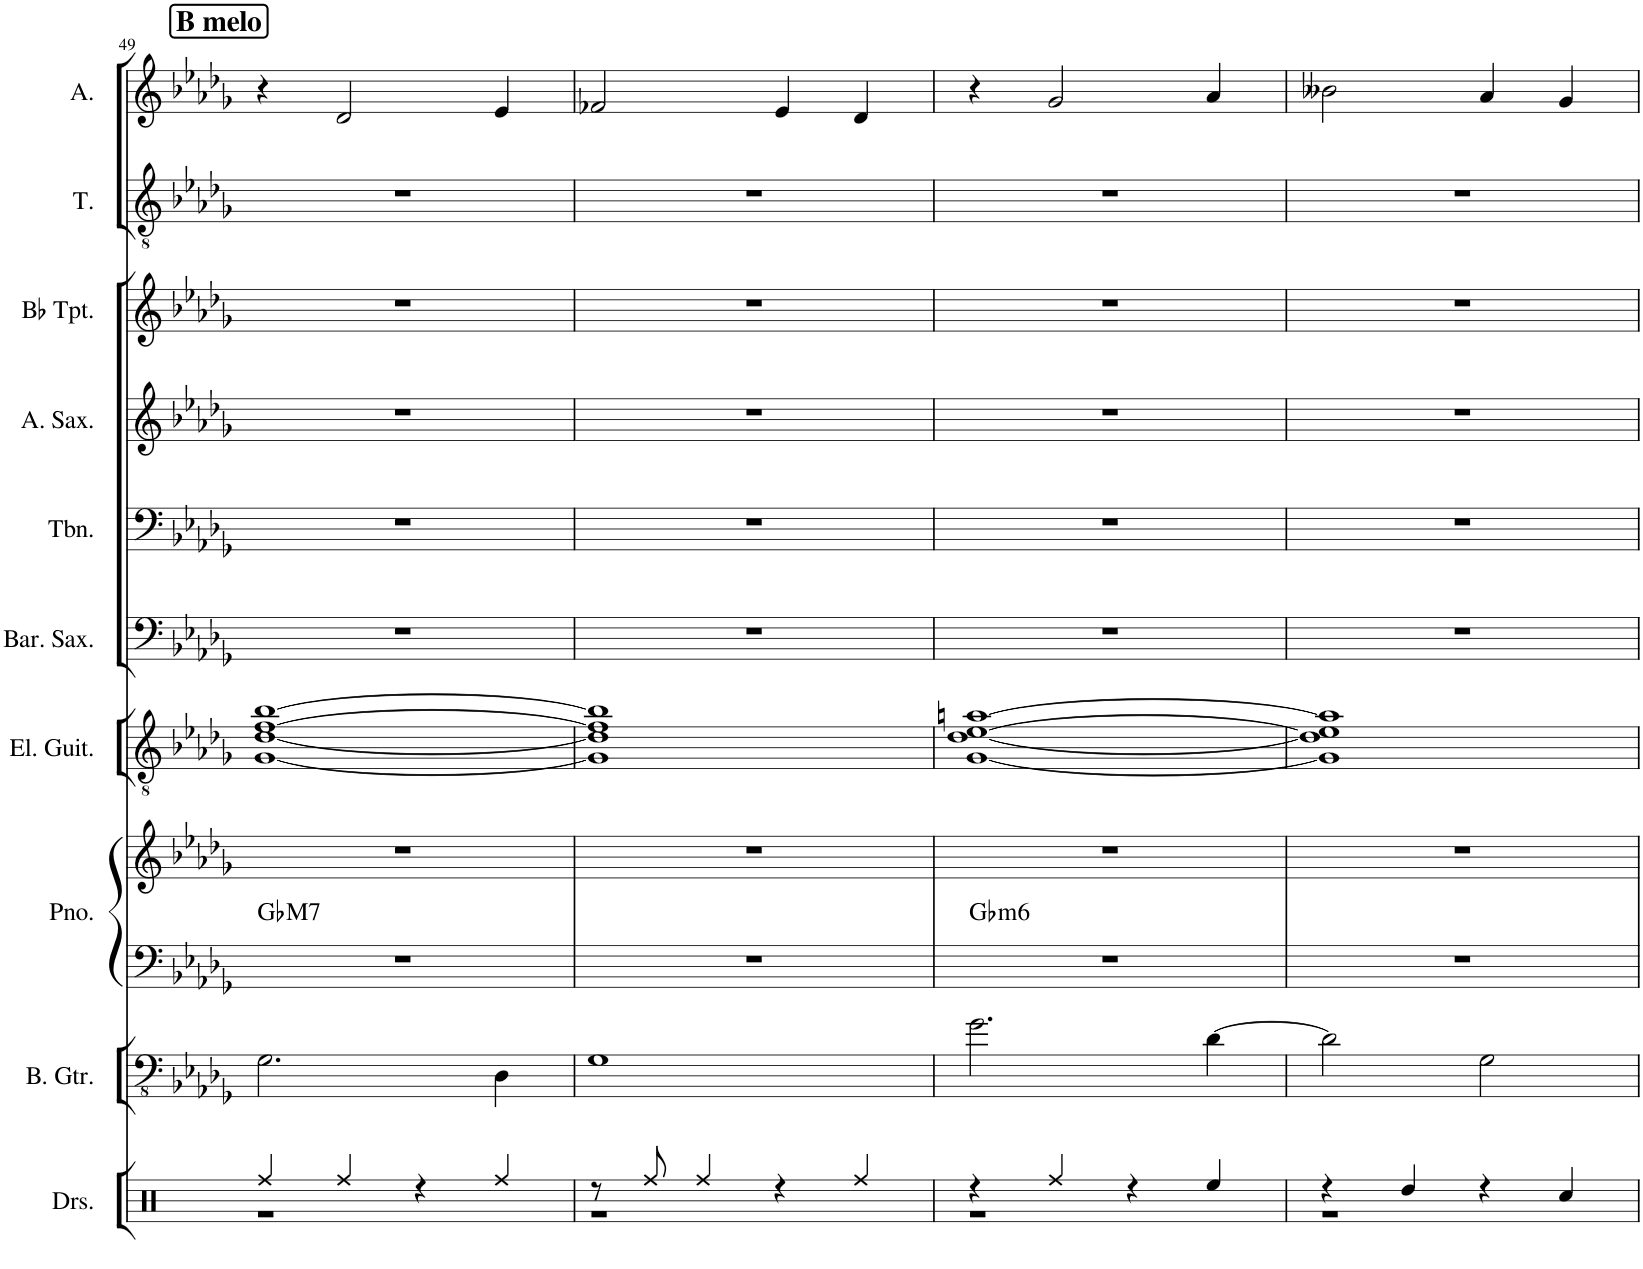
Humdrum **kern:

**kern	**kern	**kern	**kern	**harte	**kern	**kern	**kern	**kern	**kern	**kern	**kern
*part10	*part9	*part8	*part8	*part8	*part7	*part6	*part5	*part4	*part3	*part2	*part1
*staff11	*staff10	*staff9	*staff8	*	*staff7	*staff6	*staff5	*staff4	*staff3	*staff2	*staff1
*I"Drumset	*I"Bass Guitar	*I"Piano	*	*	*I"Electric Guitar	*I"Baritone Saxophone	*I"Trombone	*I"Alto Saxophone	*I"Bb Trumpet	*I"Tenor	*I"Alto
*I'Drs.	*I'B. Gtr.	*I'Pno.	*	*	*I'El. Guit.	*I'Bar. Sax.	*I'Tbn.	*I'A. Sax.	*I'Bb Tpt.	*I'T.	*I'A.
!!LO:PB:g=z
*clefX	*clefFv4	*clefF4	*clefG2	*	*clefGv2	*clefF4	*clefF4	*clefG2	*clefG2	*clefGv2	*clefG2
*	*	*	*	*	*	*ITrd12c21	*	*ITrd5c9	*ITrd1c2	*	*
*k[]	*k[b-e-a-d-g-]	*k[b-e-a-d-g-]	*k[b-e-a-d-g-]	*	*k[b-e-a-d-g-]	*k[b-e-a-d-g-]	*k[b-e-a-d-g-]	*k[b-e-a-d-g-]	*k[b-e-a-d-g-]	*k[b-e-a-d-g-]	*k[b-e-a-d-g-]
*M2/2	*M2/2	*M2/2	*M2/2	*	*M2/2	*M2/2	*M2/2	*M2/2	*M2/2	*M2/2	*M2/2
*met(c|)	*met(c|)	*met(c|)	*met(c|)	*	*met(c|)	*met(c|)	*met(c|)	*met(c|)	*met(c|)	*met(c|)	*met(c|)
!!LO:REH:place=s1:a:B:cj:fs=14:t=B melo
=49	=49	=49	=49	=49	=49	=49	=49	=49	=49	=49	=49
*^	*	*	*	*	*	*	*	*	*	*	*
!	!	!	!	!	!LO:H:kt=M7	!	!	!	!	!	!	!
4Rff/	1r	2.GG-\	1r	1r	Gb:maj7	[1G- [1d- [1f [1b-	1r	1r	1r	1r	1r	4r
4Rff/	.	.	.	.	.	.	.	.	.	.	.	2d-/
4r	.	.	.	.	.	.	.	.	.	.	.	.
4Rff/	.	4DD-\	.	.	.	.	.	.	.	.	.	4e-/
=50	=50	=50	=50	=50	=50	=50	=50	=50	=50	=50	=50	=50
8r	1r	1GG-	1r	1r	.	1G-] 1d-] 1f] 1b-]	1r	1r	1r	1r	1r	2f-X/
8Rff/	.	.	.	.	.	.	.	.	.	.	.	.
4Rff/	.	.	.	.	.	.	.	.	.	.	.	.
4r	.	.	.	.	.	.	.	.	.	.	.	4e-/
4Rff/	.	.	.	.	.	.	.	.	.	.	.	4d-/
=51	=51	=51	=51	=51	=51	=51	=51	=51	=51	=51	=51	=51
!	!	!	!	!	!LO:H:kt=m6	!	!	!	!	!	!	!
4r	1r	2.G-\	1r	1r	Gb:min6	[1G- [1d- [1e- [1an	1r	1r	1r	1r	1r	4r
4Rff/	.	.	.	.	.	.	.	.	.	.	.	2g-/
4r	.	.	.	.	.	.	.	.	.	.	.	.
4Ree/	.	[4D-\	.	.	.	.	.	.	.	.	.	4a-/
=52	=52	=52	=52	=52	=52	=52	=52	=52	=52	=52	=52	=52
4r	1r	2D-\]	1r	1r	.	1G-] 1d-] 1e-] 1a]	1r	1r	1r	1r	1r	2b--X\
4Rdd/	.	.	.	.	.	.	.	.	.	.	.	.
4r	.	2GG-\	.	.	.	.	.	.	.	.	.	4a-/
4Rcc/	.	.	.	.	.	.	.	.	.	.	.	4g-/
*v	*v	*	*	*	*	*	*	*	*	*	*	*
=	=	=	=	=	=	=	=	=	=	=	=
*-	*-	*-	*-	*-	*-	*-	*-	*-	*-	*-	*-
